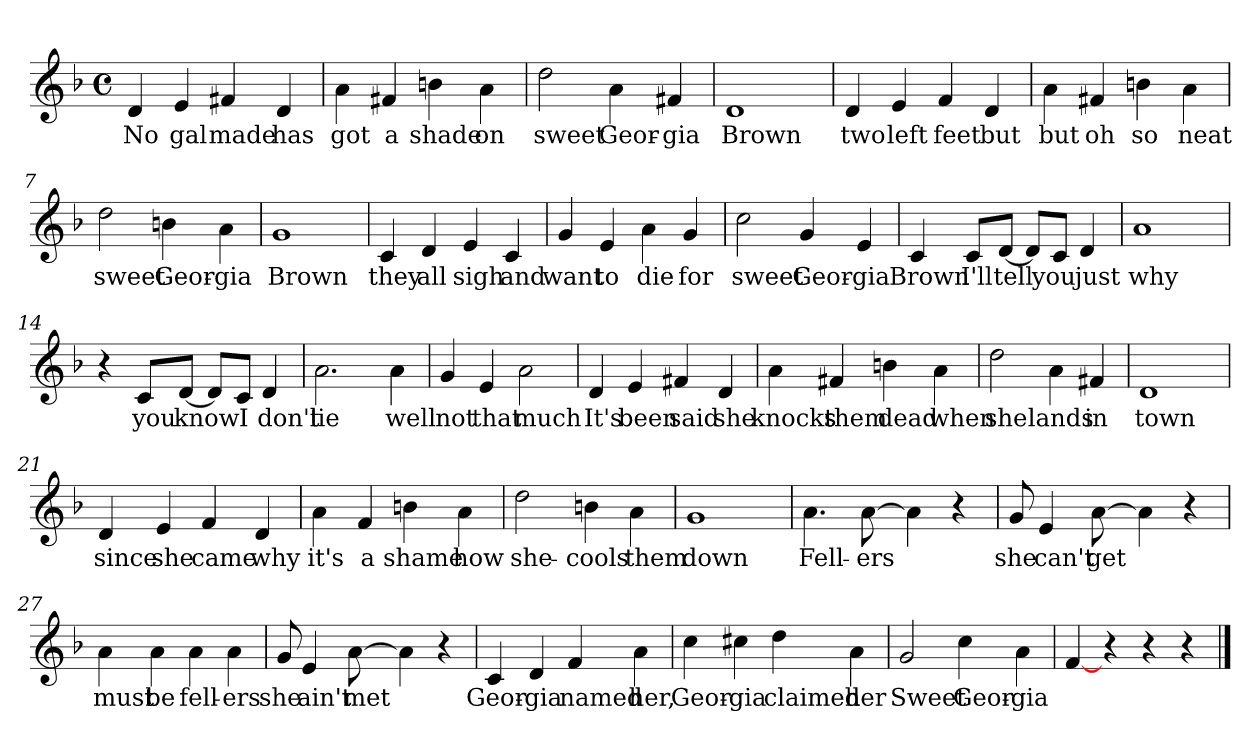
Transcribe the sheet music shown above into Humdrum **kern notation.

**kern	**text
*part1	*part1
*staff1	*staff1
*clefG2	*
*k[b-]	*
*F:	*
*M4/4	*
*met(c)	*
=1	=1
4d/	No
4e/	gal
4f#X/	made
4d/	has
=2	=2
4a\	got
4f#X/	a
4bn\	shade
4a\	on
=3	=3
2dd\	sweet
4a\	Geor-
4f#X/	-gia
=4	=4
1d	Brown
!!LO:LB:g=z
=5	=5
4d/	two
4e/	left
4f/	feet
4d/	but
=6	=6
4a\	but
4f#X/	oh
4bn\	so
4a\	neat
=7	=7
2dd\	sweet
4bn\	Geor-
4a\	-gia
=8	=8
1g	Brown
!!LO:LB:g=z
=9	=9
4c/	they
4d/	all
4e/	sigh
4c/	and
=10	=10
4g/	want
4e/	to
4a\	die
4g/	for
=11	=11
2cc\	sweet
4g/	Geor-
4e/	-gia
=12	=12
4c/	Brown
8c/L	I'll
[8d/J	tell
8d/L]	.
8c/J	you
4d/	just
!!LO:LB:g=z
=13	=13
1a	why
=14	=14
4r	.
8c/L	you
[8d/J	know
8d/L]	.
8c/J	I
4d/	don't
=15	=15
2.a\	lie
4a\	well
=16	=16
4g/	not
4e/	that
2a\	much
!!LO:LB:g=z
=17	=17
4d/	It's
4e/	been
4f#X/	said
4d/	she
=18	=18
4a\	knocks
4f#X/	them
4bn\	dead
4a\	when
=19	=19
2dd\	she
4a\	lands
4f#X/	in
=20	=20
1d	town
!!LO:LB:g=z
=21	=21
4d/	since
4e/	she
4f/	came
4d/	why
=22	=22
4a\	it's
4f/	a
4bn\	shame
4a\	how
=23	=23
2dd\	she-
4bn\	-cools
4a\	them
=24	=24
1g	down
!!LO:LB:g=z
=25	=25
4.a\	Fell-
[8a\	-ers
4a\]	.
4r	.
=26	=26
8g/	she
4e/	can't
[8a\	get
4a\]	.
4r	.
=27	=27
4a\	must
4a\	be
4a\	fell-
4a\	-ers
=28	=28
8g/	she
4e/	ain't
[8a\	met
4a\]	.
4r	.
!!LO:LB:g=z
=29	=29
4c/	Geor-
4d/	-gia
4f/	named
4a\	her,
=30	=30
4cc\	Geor-
4cc#X\	-gia
4dd\	claimed
4a\	her
=31	=31
2g/	Sweet
4cc\	Geor-
4a\	-gia
=32	=32
[4f/	.
4r	.
4r	.
4r	.
==	==
*-	*-
